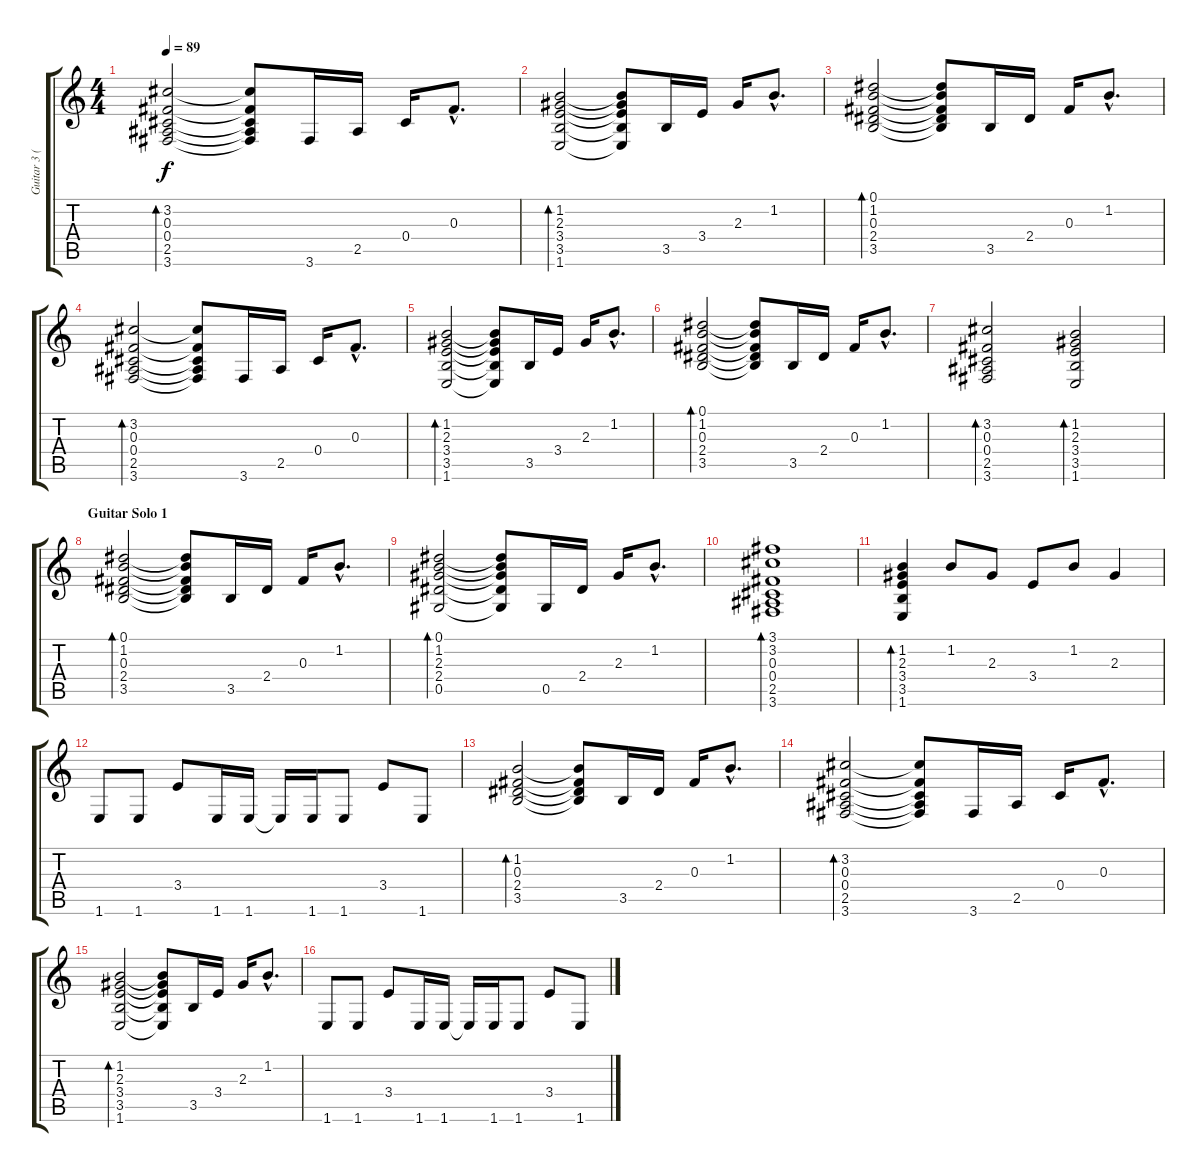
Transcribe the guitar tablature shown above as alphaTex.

\track ("Guitar 3 (Slash& Gilbey)" "Guitar 3 (") {instrument electricguitarjazz}
\staff {score tabs}
\tuning (Eb4 Bb3 Gb3 Db3 Ab2 Eb2) {hide}
\ts (4 4)
\tempo 89
\clef g2
\ks c
(3.2 0.3 0.4 2.5 3.6).2{bd 120 dy f} (3.2{t} 0.3{t} 0.4{t} 2.5{t} 3.6{t}).8 3.6.16 2.5.16 0.4.16 0.3{hac}.8{d} |
(1.2 2.3 3.4 3.5 1.6).2{bd 120} (1.2{t} 2.3{t} 3.4{t} 3.5{t} 1.6{t}).8 3.5.16 3.4.16 2.3.16 1.2{hac}.8{d} |
(0.1 1.2 0.3 2.4 3.5).2{bd 120} (0.1{t} 1.2{t} 0.3{t} 2.4{t} 3.5{t}).8 3.5.16 2.4.16 0.3.16 1.2{hac}.8{d} |
(3.2 0.3 0.4 2.5 3.6).2{bd 120} (3.2{t} 0.3{t} 0.4{t} 2.5{t} 3.6{t}).8 3.6.16 2.5.16 0.4.16 0.3{hac}.8{d} |
(1.2 2.3 3.4 3.5 1.6).2{bd 120} (1.2{t} 2.3{t} 3.4{t} 3.5{t} 1.6{t}).8 3.5.16 3.4.16 2.3.16 1.2{hac}.8{d} |
(0.1 1.2 0.3 2.4 3.5).2{bd 120} (0.1{t} 1.2{t} 0.3{t} 2.4{t} 3.5{t}).8 3.5.16 2.4.16 0.3.16 1.2{hac}.8{d} |
(3.2 0.3 0.4 2.5 3.6).2{bd 120} (1.2 2.3 3.4 3.5 1.6).2{bd 120} |
\section ("" "Guitar Solo 1")
(0.1 1.2 0.3 2.4 3.5).2{bd 120} (0.1{t} 1.2{t} 0.3{t} 2.4{t} 3.5{t}).8 3.5.16 2.4.16 0.3.16 1.2{hac}.8{d} |
(0.1 1.2 2.3 2.4 0.5).2{bd 120} (0.1{t} 1.2{t} 2.3{t} 2.4{t} 0.5{t}).8 0.5.16 2.4.16 2.3.16 1.2{hac}.8{d} |
(3.1 3.2 0.3 0.4 2.5 3.6).1{bd 120} |
(1.2 2.3 3.4 3.5 1.6).4{bd 120} 1.2.8 2.3.8 3.4.8 1.2.8 2.3.4 |
1.6.8 1.6.8 3.4.8 1.6.16 1.6.16 1.6{t}.16 1.6.16 1.6.8 3.4.8 1.6.8 |
(1.2 0.3 2.4 3.5).2{bd 120} (1.2{t} 0.3{t} 2.4{t} 3.5{t}).8 3.5.16 2.4.16 0.3.16 1.2{hac}.8{d} |
(3.2 0.3 0.4 2.5 3.6).2{bd 120} (3.2{t} 0.3{t} 0.4{t} 2.5{t} 3.6{t}).8 3.6.16 2.5.16 0.4.16 0.3{hac}.8{d} |
(1.2 2.3 3.4 3.5 1.6).2{bd 120} (1.2{t} 2.3{t} 3.4{t} 3.5{t} 1.6{t}).8 3.5.16 3.4.16 2.3.16 1.2{hac}.8{d} |
1.6.8 1.6.8 3.4.8 1.6.16 1.6.16 1.6{t}.16 1.6.16 1.6.8 3.4.8 1.6.8
